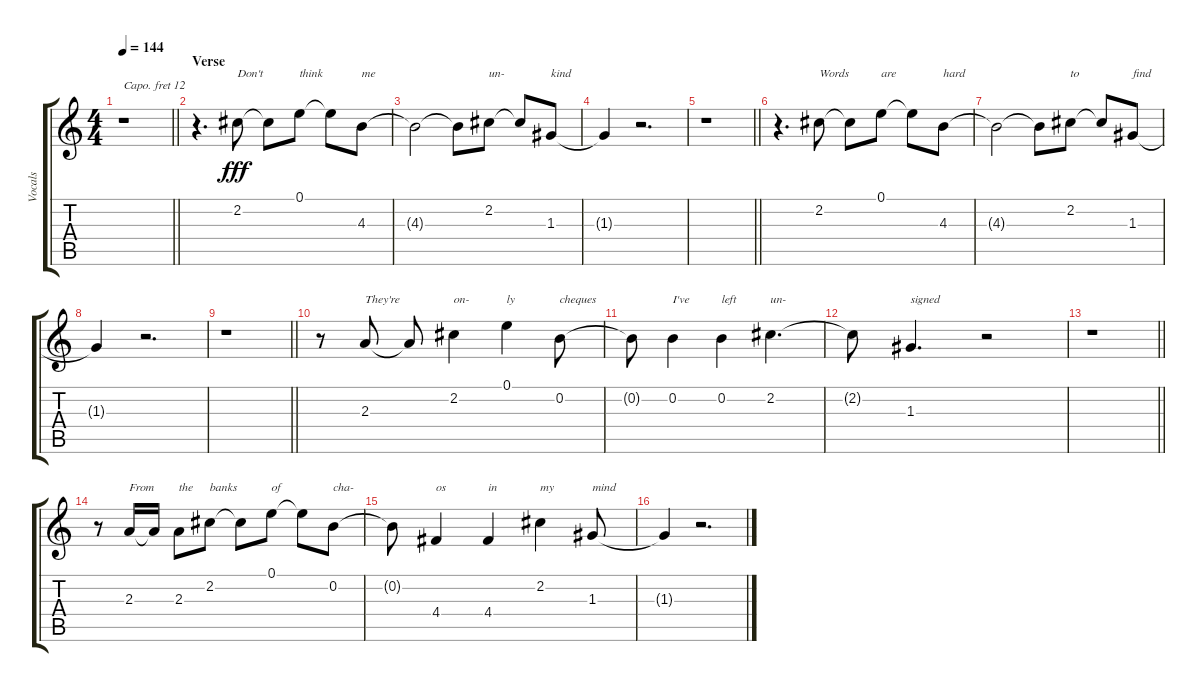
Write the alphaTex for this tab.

\track ("Vocals" "Vocals") {instrument oboe}
\staff {score tabs}
\capo 12
\tuning (E4 B3 G3 D3 A2 E2) {hide}
\ts (4 4)
\tempo 144
\clef g2
\barLineRight lightlight
\ks c
r.1{dy fff} |
\section ("" "Verse")
r.4{d} 2.2.8{txt "Don't"} 2.2{t}.8 0.1.8{txt "think"} 0.1{t}.8 4.3.8{txt "me"} |
4.3{t}.2 4.3{t}.8 2.2.8{txt "un-"} 2.2{t}.8 1.3.8{txt "kind"} |
1.3{t}.4 r.2{d} |
\barLineRight lightlight
r.1 |
r.4{d} 2.2.8{txt "Words"} 2.2{t}.8 0.1.8{txt "are"} 0.1{t}.8 4.3.8{txt "hard"} |
4.3{t}.2 4.3{t}.8 2.2.8{txt "to"} 2.2{t}.8 1.3.8{txt "find"} |
1.3{t}.4 r.2{d} |
\barLineRight lightlight
r.1 |
r.8 2.3.8{txt "They're"} 2.3{t}.8 2.2.4{txt "on-"} 0.1.4{txt "ly"} 0.2.8{txt "cheques"} |
0.2{t}.8 0.2.4{txt "I've"} 0.2.4{txt "left"} 2.2.4{d txt "un-"} |
2.2{t}.8 1.3.4{d txt "signed"} r.2 |
\barLineRight lightlight
r.1 |
r.8 2.3.16{txt "From"} 2.3{t}.16 2.3.8{txt "the"} 2.2.8{txt "banks"} 2.2{t}.8 0.1.8{txt "of"} 0.1{t}.8 0.2.8{txt "cha-"} |
0.2{t}.8 4.4.4{txt "os"} 4.4.4{txt "in"} 2.2.4{txt "my"} 1.3.8{txt "mind"} |
1.3{t}.4 r.2{d}
